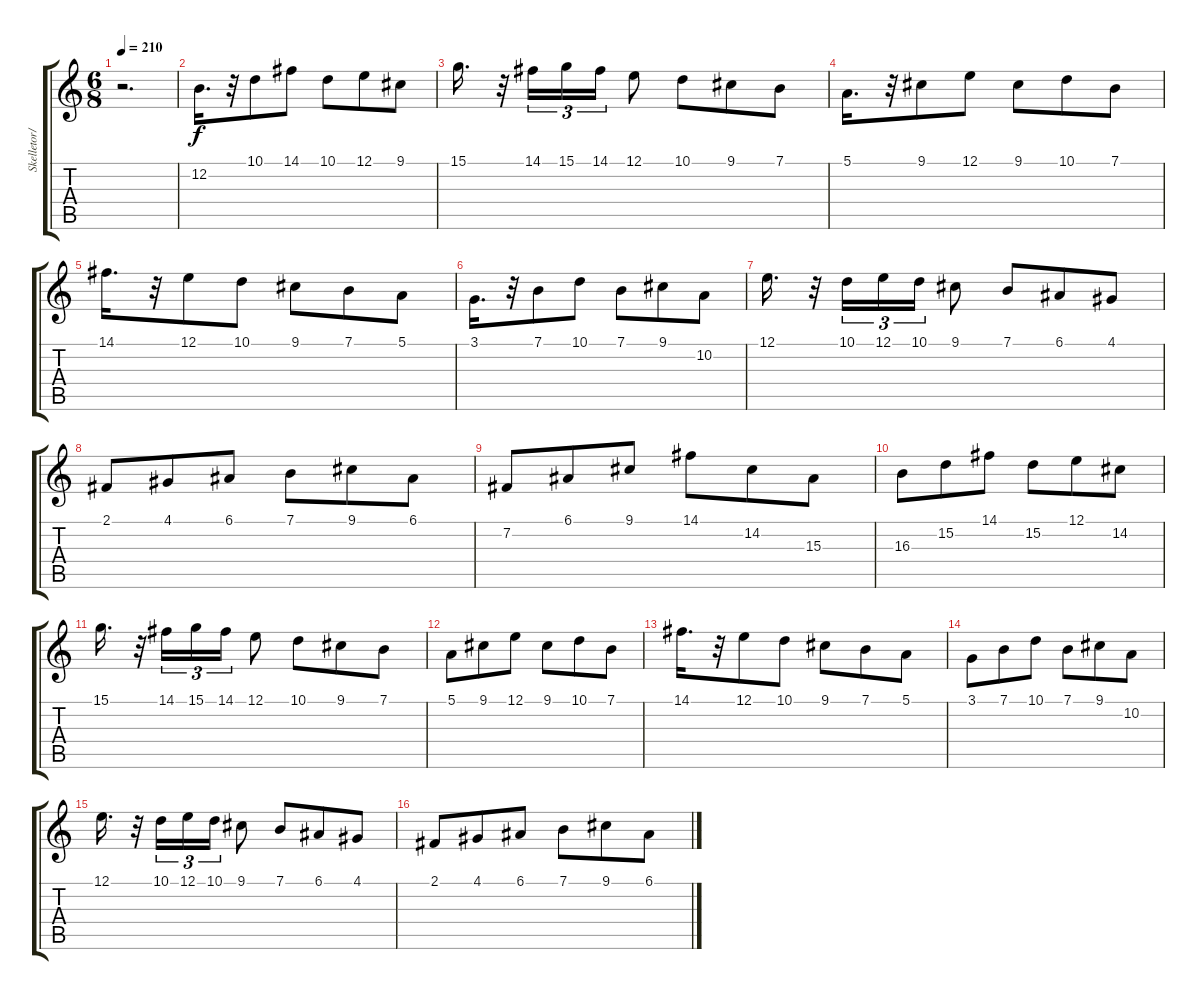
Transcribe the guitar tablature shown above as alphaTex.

\track ("Skelletor/Odarrnoc" "Skelletor/") {instrument orchestralharp}
\staff {score tabs}
\tuning (E4 B3 G3 D3 A2 E2) {hide}
\ts (6 8)
\tempo 210
\clef g2
\ks c
r.2{d dy f} |
12.2.16{d} r.32 10.1.8 14.1.8 10.1.8 12.1.8 9.1.8 |
15.1.16{d} r.32 14.1.16{tu (3 2)} 15.1.16{tu (3 2)} 14.1.16{tu (3 2)} 12.1.8 10.1.8 9.1.8 7.1.8 |
5.1.16{d} r.32 9.1.8 12.1.8 9.1.8 10.1.8 7.1.8 |
14.1.16{d} r.32 12.1.8 10.1.8 9.1.8 7.1.8 5.1.8 |
3.1.16{d} r.32 7.1.8 10.1.8 7.1.8 9.1.8 10.2.8 |
12.1.16{d} r.32 10.1.16{tu (3 2)} 12.1.16{tu (3 2)} 10.1.16{tu (3 2)} 9.1.8 7.1.8 6.1.8 4.1.8 |
2.1.8 4.1.8 6.1.8 7.1.8 9.1.8 6.1.8 |
7.2.8 6.1.8 9.1.8 14.1.8 14.2.8 15.3.8 |
16.3.8 15.2.8 14.1.8 15.2.8 12.1.8 14.2.8 |
15.1.16{d} r.32 14.1.16{tu (3 2)} 15.1.16{tu (3 2)} 14.1.16{tu (3 2)} 12.1.8 10.1.8 9.1.8 7.1.8 |
5.1.8 9.1.8 12.1.8 9.1.8 10.1.8 7.1.8 |
14.1.16{d} r.32 12.1.8 10.1.8 9.1.8 7.1.8 5.1.8 |
3.1.8 7.1.8 10.1.8 7.1.8 9.1.8 10.2.8 |
12.1.16{d} r.32 10.1.16{tu (3 2)} 12.1.16{tu (3 2)} 10.1.16{tu (3 2)} 9.1.8 7.1.8 6.1.8 4.1.8 |
2.1.8 4.1.8 6.1.8 7.1.8 9.1.8 6.1.8
